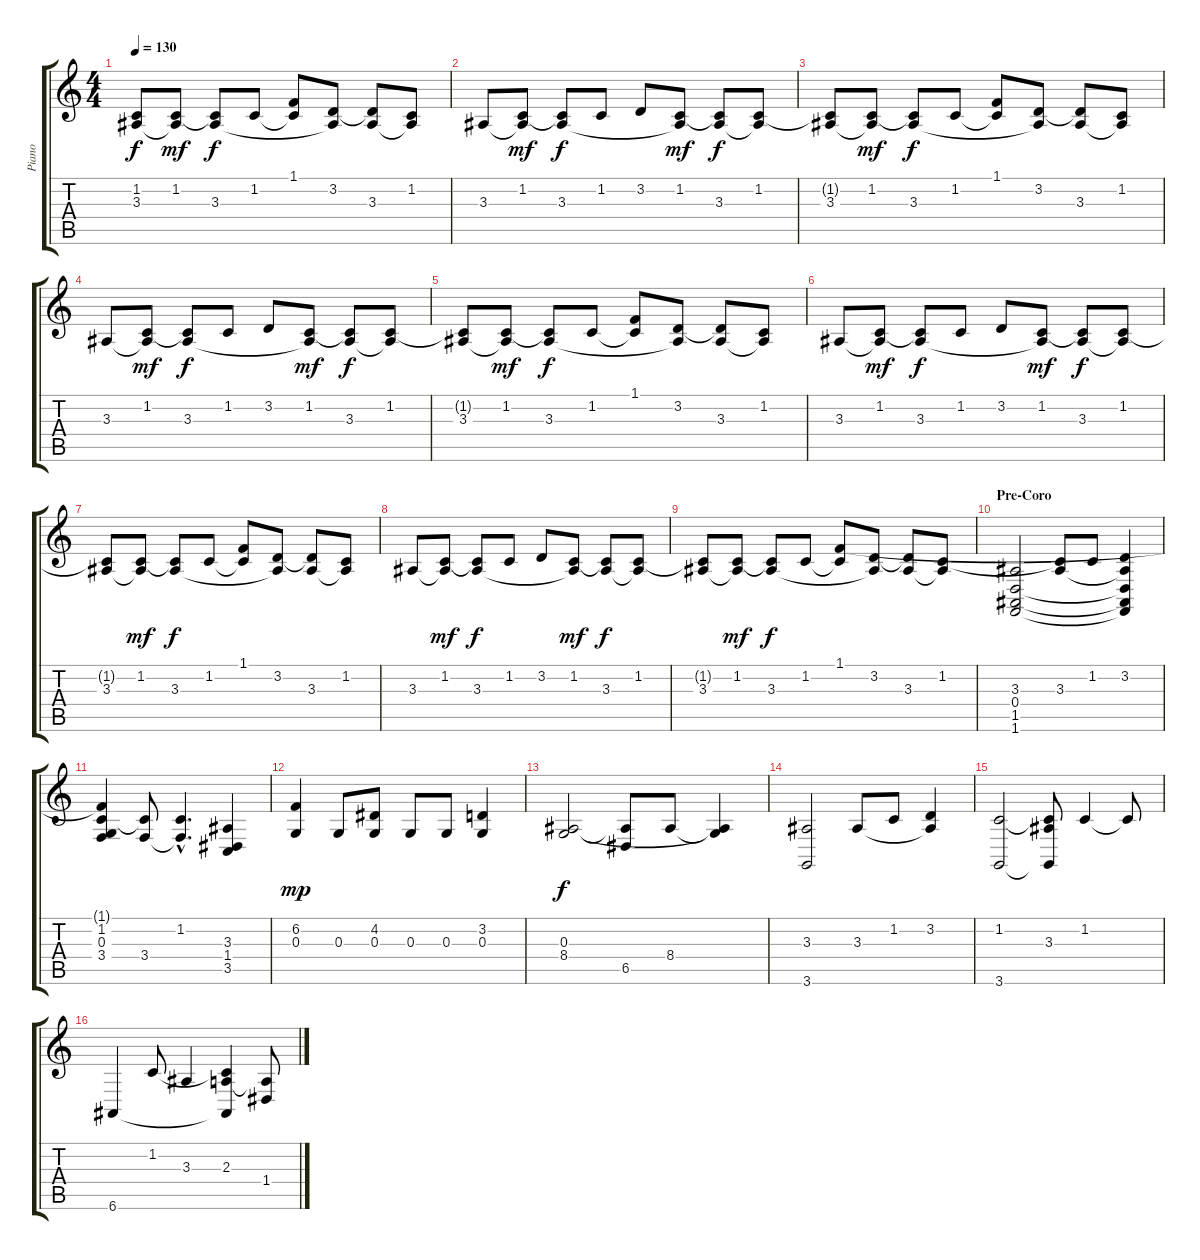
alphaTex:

\track ("Piano" "Piano") {instrument electricgrandpiano}
\staff {score tabs}
\tuning (E4 B3 G3 D3 A2 E2) {hide}
\ts (4 4)
\tempo 130
\clef g2
\ks c
(1.2{t} 3.3).8{dy f} (1.2 3.3{t}).8{dy mf} (1.2{t} 3.3).8{dy f} 1.2.8 (1.1 1.2{t}).8 (3.2 3.3{t}).8 (3.2{t} 3.3).8 (1.2 3.3{t}).8 |
3.3.8 (1.2 3.3{t}).8{dy mf} (1.2{t} 3.3).8{dy f} 1.2.8 3.2.8 (1.2 3.3{t}).8{dy mf} (1.2{t} 3.3).8{dy f} (1.2 3.3{t}).8 |
(1.2{t} 3.3).8 (1.2 3.3{t}).8{dy mf} (1.2{t} 3.3).8{dy f} 1.2.8 (1.1 1.2{t}).8 (3.2 3.3{t}).8 (3.2{t} 3.3).8 (1.2 3.3{t}).8 |
3.3.8 (1.2 3.3{t}).8{dy mf} (1.2{t} 3.3).8{dy f} 1.2.8 3.2.8 (1.2 3.3{t}).8{dy mf} (1.2{t} 3.3).8{dy f} (1.2 3.3{t}).8 |
(1.2{t} 3.3).8 (1.2 3.3{t}).8{dy mf} (1.2{t} 3.3).8{dy f} 1.2.8 (1.1 1.2{t}).8 (3.2 3.3{t}).8 (3.2{t} 3.3).8 (1.2 3.3{t}).8 |
3.3.8 (1.2 3.3{t}).8{dy mf} (1.2{t} 3.3).8{dy f} 1.2.8 3.2.8 (1.2 3.3{t}).8{dy mf} (1.2{t} 3.3).8{dy f} (1.2 3.3{t}).8 |
(1.2{t} 3.3).8 (1.2 3.3{t}).8{dy mf} (1.2{t} 3.3).8{dy f} 1.2.8 (1.1 1.2{t}).8 (3.2 3.3{t}).8 (3.2{t} 3.3).8 (1.2 3.3{t}).8 |
3.3.8 (1.2 3.3{t}).8{dy mf} (1.2{t} 3.3).8{dy f} 1.2.8 3.2.8 (1.2 3.3{t}).8{dy mf} (1.2{t} 3.3).8{dy f} (1.2 3.3{t}).8 |
(1.2{t} 3.3).8 (1.2 3.3{t}).8{dy mf} (1.2{t} 3.3).8{dy f} 1.2.8 (1.1 1.2{t}).8 (3.2 3.3{t}).8 (3.2{t} 3.3).8 (1.2 3.3{t}).8 |
\section ("" "Pre-Coro")
(3.3 0.4 1.5 1.6).2 (1.2{t} 3.3).8 1.2.8 (3.2 3.3{t} 0.4{t} 1.5{t} 1.6{t}).4 |
(1.1{t} 1.2 0.3 3.4).4 (1.2{t} 3.4).8 (1.2{hac} 3.4{hac t}).4{d} (3.3 1.4 3.5).4 |
(6.2 0.3).4{dy mp} 0.3.8 (4.2 0.3).8 0.3.8 0.3.8 (3.2 0.3).4 |
(0.3 8.4).2{dy f} (8.4{t} 6.5).8 8.4.8 (0.3{t} 8.4{t}).4 |
(3.3 3.6).2 3.3.8 1.2.8 (3.2 3.3{t}).4 |
(1.2 3.6).2 (1.2{t} 3.3 3.6{t}).8 1.2.4 1.2{t}.8 |
6.6.4 1.2.8 3.3.4 (1.2{t} 2.3 6.6{t}).4 (2.3{t} 1.4).8
